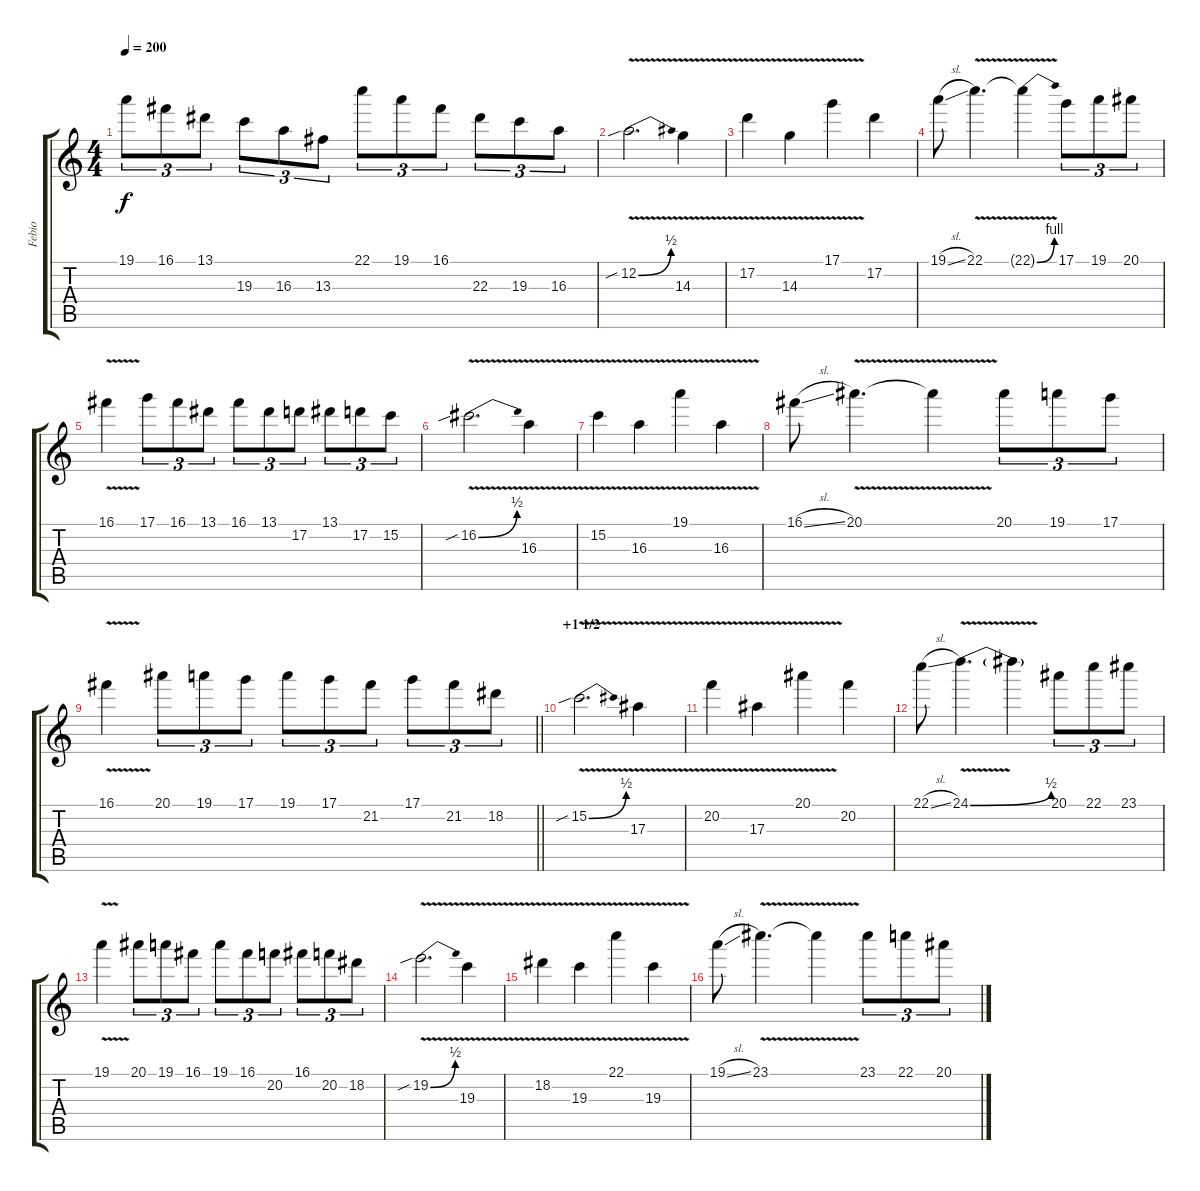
\track ("Febio" "Febio") {instrument distortionguitar}
\staff {score tabs}
\tuning (D4 A3 F3 C3 G2 D2) {hide}
\ts (4 4)
\tempo 200
\clef g2
\ks c
19.1.8{tu (3 2) dy f} 16.1.8{tu (3 2)} 13.1.8{tu (3 2)} 19.3.8{tu (3 2)} 16.3.8{tu (3 2)} 13.3.8{tu (3 2)} 22.1.8{tu (3 2)} 19.1.8{tu (3 2)} 16.1.8{tu (3 2)} 22.3.8{tu (3 2)} 19.3.8{tu (3 2)} 16.3.8{tu (3 2)} |
12.2{be (bend 0 0 60 2) v sib}.2{d} 14.3{v}.4 |
17.2{v}.4 14.3{v}.4 17.1{v}.4 17.2.4 |
19.1{sl}.8 22.1{v}.4{d} 22.1{be (bend 0 0 60 4) t}.4 17.1.8{tu (3 2)} 19.1.8{tu (3 2)} 20.1.8{tu (3 2)} |
16.1{v}.4 17.1.8{tu (3 2)} 16.1.8{tu (3 2)} 13.1.8{tu (3 2)} 16.1.8{tu (3 2)} 13.1.8{tu (3 2)} 17.2.8{tu (3 2)} 13.1.8{tu (3 2)} 17.2.8{tu (3 2)} 15.2.8{tu (3 2)} |
16.2{be (bend 0 0 60 2) v sib}.2{d} 16.3{v}.4 |
15.2{v}.4 16.3{v}.4 19.1{v}.4 16.3{v}.4 |
16.1{sl}.8 20.1{v}.4{d} 20.1{t}.4 20.1.8{tu (3 2)} 19.1.8{tu (3 2)} 17.1.8{tu (3 2)} |
\barLineRight lightlight
16.1{v}.4 20.1.8{tu (3 2)} 19.1.8{tu (3 2)} 17.1.8{tu (3 2)} 19.1.8{tu (3 2)} 17.1.8{tu (3 2)} 21.2.8{tu (3 2)} 17.1.8{tu (3 2)} 21.2.8{tu (3 2)} 18.2.8{tu (3 2)} |
\section ("" "+1 1/2")
15.2{be (bend 0 0 60 2) v sib}.2{d} 17.3{v}.4 |
20.2{v}.4 17.3{v}.4 20.1{v}.4 20.2.4 |
22.1{sl}.8 24.1{be (bend 0 0 60 2) v}.4{d} 24.1{t}.4 20.1.8{tu (3 2)} 22.1.8{tu (3 2)} 23.1.8{tu (3 2)} |
19.1{v}.4 20.1.8{tu (3 2)} 19.1.8{tu (3 2)} 16.1.8{tu (3 2)} 19.1.8{tu (3 2)} 16.1.8{tu (3 2)} 20.2.8{tu (3 2)} 16.1.8{tu (3 2)} 20.2.8{tu (3 2)} 18.2.8{tu (3 2)} |
19.2{be (bend 0 0 60 2) v sib}.2{d} 19.3{v}.4 |
18.2{v}.4 19.3{v}.4 22.1{v}.4 19.3{v}.4 |
19.1{sl}.8 23.1{v}.4{d} 23.1{t}.4 23.1.8{tu (3 2)} 22.1.8{tu (3 2)} 20.1.8{tu (3 2)}
